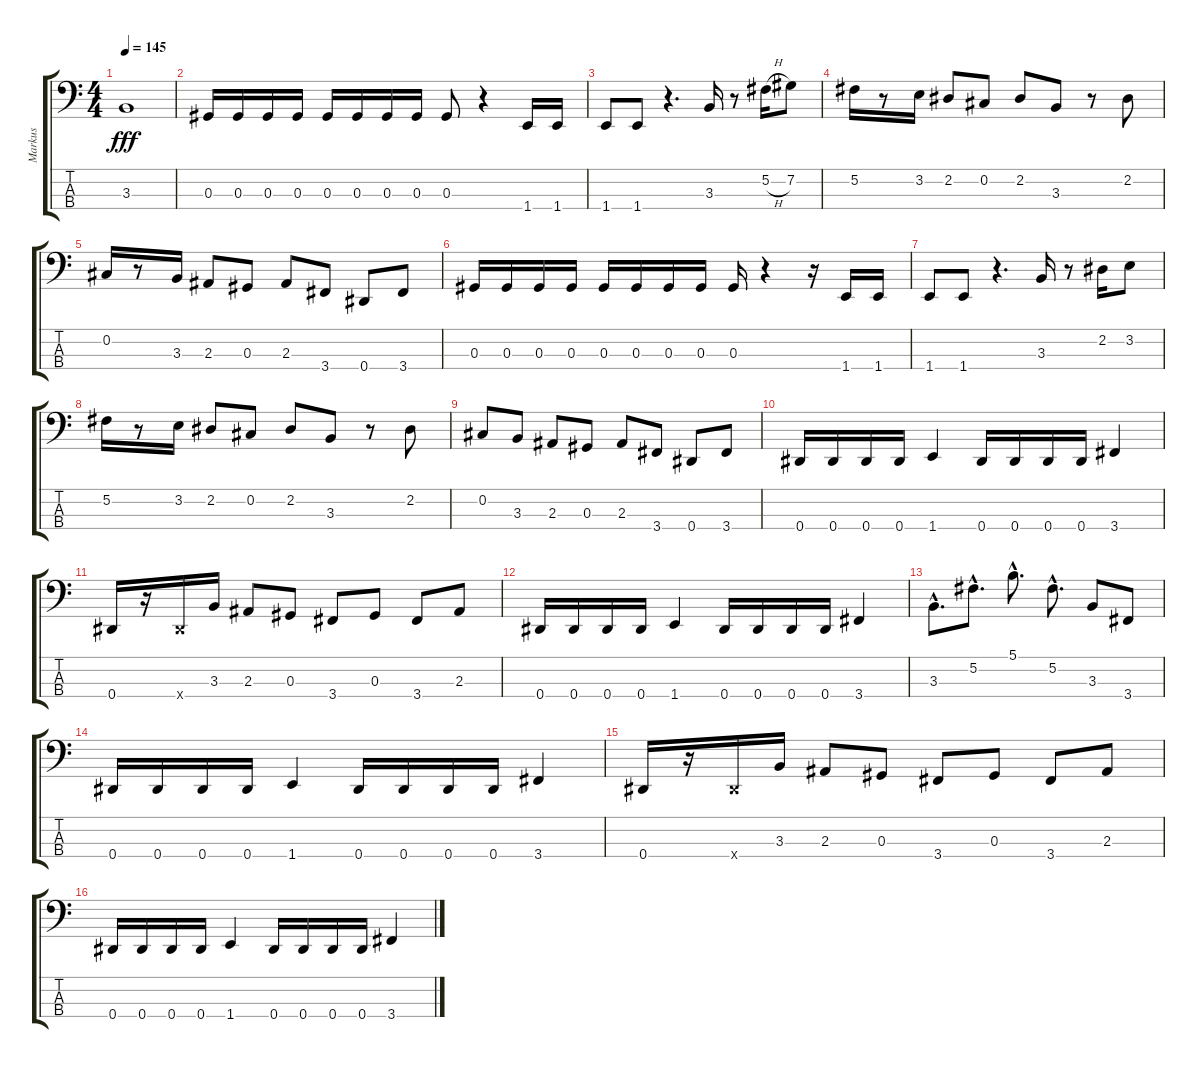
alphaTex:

\track ("Markus" "Markus") {instrument electricbasspick}
\staff {score tabs}
\tuning (Gb2 Db2 Ab1 Eb1) {hide}
\ts (4 4)
\tempo 145
\clef f4
\ks c
3.3.1{dy fff} |
0.3.16 0.3.16 0.3.16 0.3.16 0.3.16 0.3.16 0.3.16 0.3.16 0.3.8 r.4 1.4.16 1.4.16 |
1.4.8 1.4.8 r.4{d} 3.3.16 r.8 5.2{h}.16 7.2.8 |
5.2.16 r.8 3.2.16 2.2.8 0.2.8 2.2.8 3.3.8 r.8 2.2.8 |
0.2.16 r.8 3.3.16 2.3.8 0.3.8 2.3.8 3.4.8 0.4.8 3.4.8 |
0.3.16 0.3.16 0.3.16 0.3.16 0.3.16 0.3.16 0.3.16 0.3.16 0.3.16 r.4 r.16 1.4.16 1.4.16 |
1.4.8 1.4.8 r.4{d} 3.3.16 r.8 2.2.16 3.2.8 |
5.2.16 r.8 3.2.16 2.2.8 0.2.8 2.2.8 3.3.8 r.8 2.2.8 |
0.2.8 3.3.8 2.3.8 0.3.8 2.3.8 3.4.8 0.4.8 3.4.8 |
0.4.16 0.4.16 0.4.16 0.4.16 1.4.4 0.4.16 0.4.16 0.4.16 0.4.16 3.4.4 |
0.4.16 r.16 0.4{x}.16 3.3.16 2.3.8 0.3.8 3.4.8 0.3.8 3.4.8 2.3.8 |
0.4.16 0.4.16 0.4.16 0.4.16 1.4.4 0.4.16 0.4.16 0.4.16 0.4.16 3.4.4 |
3.3{hac}.8{d} 5.2{hac}.8{d} 5.1{hac}.8{d} 5.2{hac}.8{d} 3.3.8 3.4.8 |
0.4.16 0.4.16 0.4.16 0.4.16 1.4.4 0.4.16 0.4.16 0.4.16 0.4.16 3.4.4 |
0.4.16 r.16 0.4{x}.16 3.3.16 2.3.8 0.3.8 3.4.8 0.3.8 3.4.8 2.3.8 |
0.4.16 0.4.16 0.4.16 0.4.16 1.4.4 0.4.16 0.4.16 0.4.16 0.4.16 3.4.4
